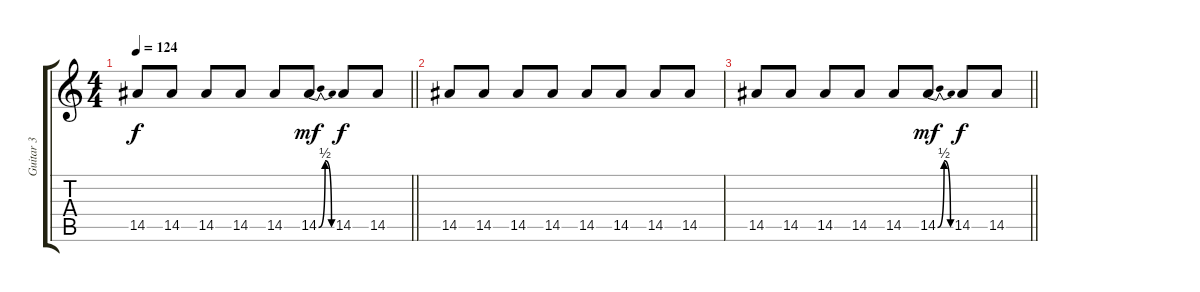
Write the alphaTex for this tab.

\track ("Guitar 3" "Guitar 3") {instrument overdrivenguitar}
\staff {score tabs}
\tuning (Eb4 Bb3 Gb3 Db3 Ab2 Eb2) {hide}
\ts (4 4)
\tempo 124
\clef g2
\barLineRight lightlight
\ks c
14.5.8{dy f} 14.5.8 14.5.8 14.5.8 14.5.8 14.5{be (bendrelease 0 0 15 2 15 2 60 0)}.8{dy mf} 14.5.8{dy f} 14.5.8 |
14.5.8 14.5.8 14.5.8 14.5.8 14.5.8 14.5.8 14.5.8 14.5.8 |
\barLineRight lightlight
14.5.8 14.5.8 14.5.8 14.5.8 14.5.8 14.5{be (bendrelease 0 0 15 2 15 2 60 0)}.8{dy mf} 14.5.8{dy f} 14.5.8
